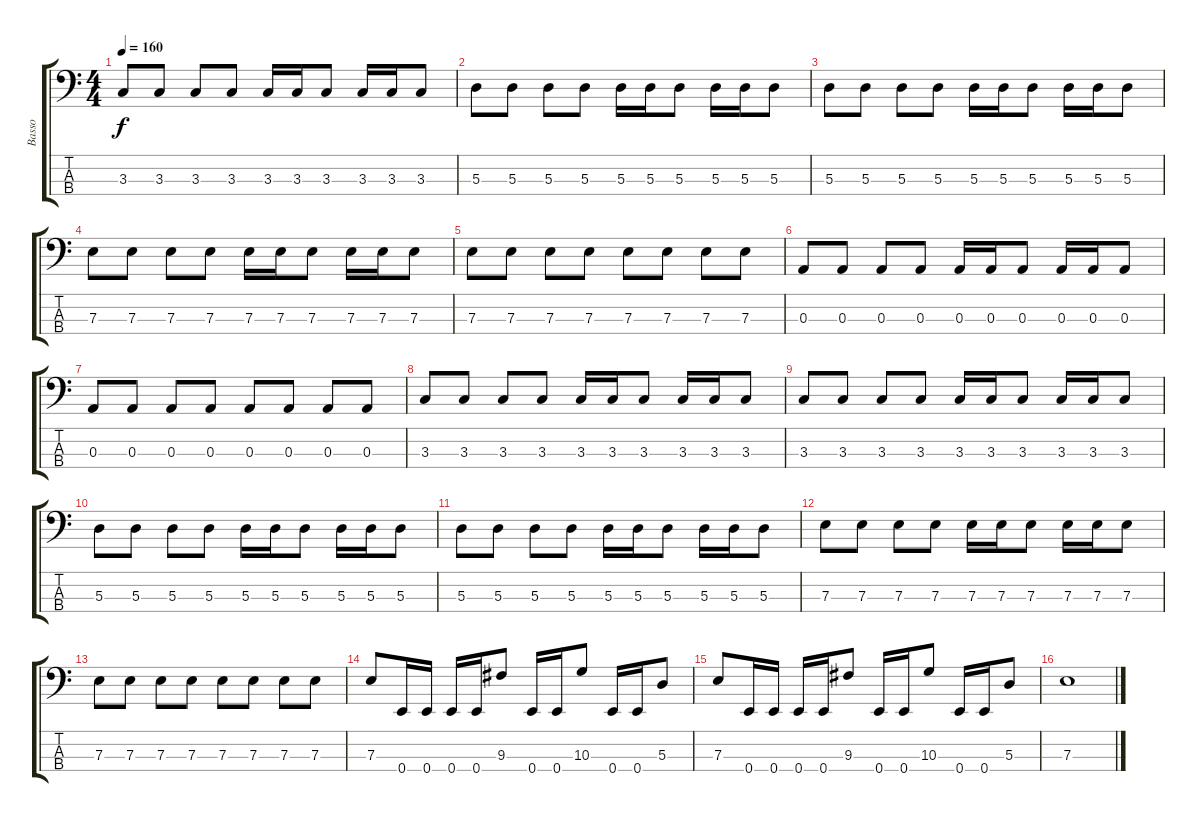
\track ("Basso" "Basso") {instrument electricbasspick}
\staff {score tabs}
\tuning (G2 D2 A1 E1) {hide}
\ts (4 4)
\tempo 160
\clef f4
\ks c
3.3.8{dy f} 3.3.8 3.3.8 3.3.8 3.3.16 3.3.16 3.3.8 3.3.16 3.3.16 3.3.8 |
5.3.8 5.3.8 5.3.8 5.3.8 5.3.16 5.3.16 5.3.8 5.3.16 5.3.16 5.3.8 |
5.3.8 5.3.8 5.3.8 5.3.8 5.3.16 5.3.16 5.3.8 5.3.16 5.3.16 5.3.8 |
7.3.8 7.3.8 7.3.8 7.3.8 7.3.16 7.3.16 7.3.8 7.3.16 7.3.16 7.3.8 |
7.3.8 7.3.8 7.3.8 7.3.8 7.3.8 7.3.8 7.3.8 7.3.8 |
0.3.8 0.3.8 0.3.8 0.3.8 0.3.16 0.3.16 0.3.8 0.3.16 0.3.16 0.3.8 |
0.3.8 0.3.8 0.3.8 0.3.8 0.3.8 0.3.8 0.3.8 0.3.8 |
3.3.8 3.3.8 3.3.8 3.3.8 3.3.16 3.3.16 3.3.8 3.3.16 3.3.16 3.3.8 |
3.3.8 3.3.8 3.3.8 3.3.8 3.3.16 3.3.16 3.3.8 3.3.16 3.3.16 3.3.8 |
5.3.8 5.3.8 5.3.8 5.3.8 5.3.16 5.3.16 5.3.8 5.3.16 5.3.16 5.3.8 |
5.3.8 5.3.8 5.3.8 5.3.8 5.3.16 5.3.16 5.3.8 5.3.16 5.3.16 5.3.8 |
7.3.8 7.3.8 7.3.8 7.3.8 7.3.16 7.3.16 7.3.8 7.3.16 7.3.16 7.3.8 |
7.3.8 7.3.8 7.3.8 7.3.8 7.3.8 7.3.8 7.3.8 7.3.8 |
7.3.8 0.4.16 0.4.16 0.4.16 0.4.16 9.3.8 0.4.16 0.4.16 10.3.8 0.4.16 0.4.16 5.3.8 |
7.3.8 0.4.16 0.4.16 0.4.16 0.4.16 9.3.8 0.4.16 0.4.16 10.3.8 0.4.16 0.4.16 5.3.8 |
7.3.1
